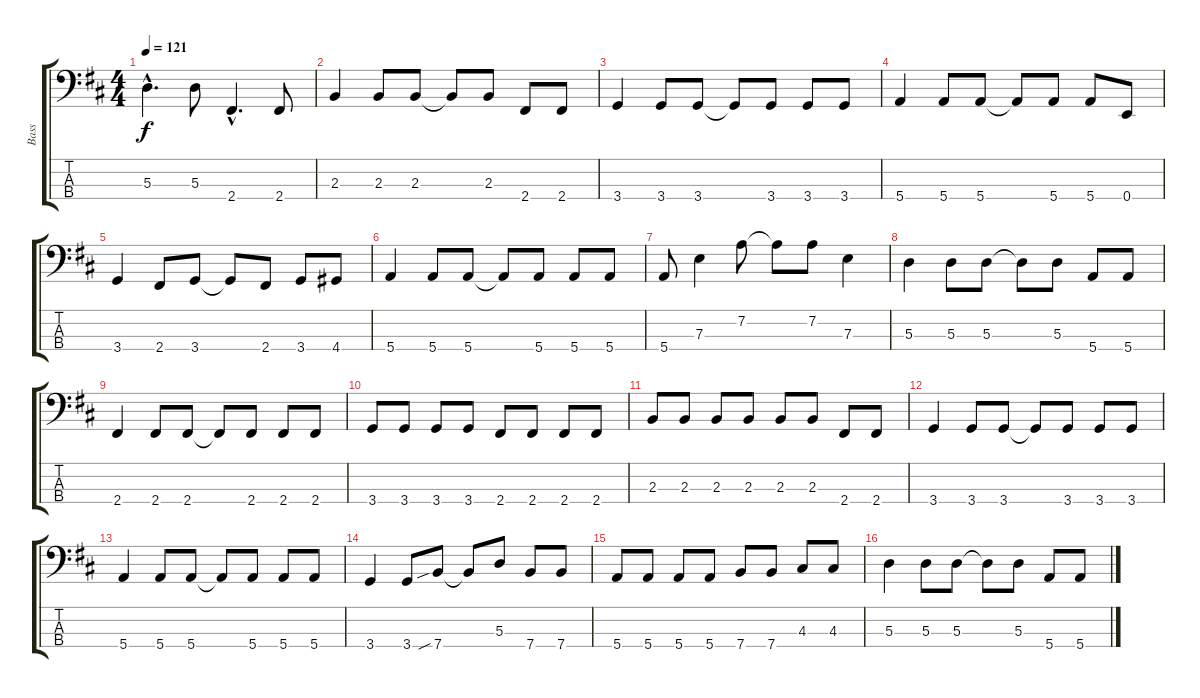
\track ("Bass" "Bass") {instrument electricbasspick}
\staff {score tabs}
\tuning (G2 D2 A1 E1) {hide}
\ts (4 4)
\tempo 121
\clef f4
\ks d
5.3{hac}.4{d dy f} 5.3.8 2.4{hac}.4{d} 2.4.8 |
2.3.4 2.3.8 2.3.8 2.3{t}.8 2.3.8 2.4.8 2.4.8 |
3.4.4 3.4.8 3.4.8 3.4{t}.8 3.4.8 3.4.8 3.4.8 |
5.4.4 5.4.8 5.4.8 5.4{t}.8 5.4.8 5.4.8 0.4.8 |
3.4.4 2.4.8 3.4.8 3.4{t}.8 2.4.8 3.4.8 4.4.8 |
5.4.4 5.4.8 5.4.8 5.4{t}.8 5.4.8 5.4.8 5.4.8 |
5.4.8 7.3.4 7.2.8 7.2{t}.8 7.2.8 7.3.4 |
5.3.4 5.3.8 5.3.8 5.3{t}.8 5.3.8 5.4.8 5.4.8 |
2.4.4 2.4.8 2.4.8 2.4{t}.8 2.4.8 2.4.8 2.4.8 |
3.4.8 3.4.8 3.4.8 3.4.8 2.4.8 2.4.8 2.4.8 2.4.8 |
2.3.8 2.3.8 2.3.8 2.3.8 2.3.8 2.3.8 2.4.8 2.4.8 |
3.4.4 3.4.8 3.4.8 3.4{t}.8 3.4.8 3.4.8 3.4.8 |
5.4.4 5.4.8 5.4.8 5.4{t}.8 5.4.8 5.4.8 5.4.8 |
3.4.4 3.4.8 7.4{sib}.8 7.4{t}.8 5.3.8 7.4.8 7.4.8 |
5.4.8 5.4.8 5.4.8 5.4.8 7.4.8 7.4.8 4.3.8 4.3.8 |
5.3.4 5.3.8 5.3.8 5.3{t}.8 5.3.8 5.4.8 5.4.8
